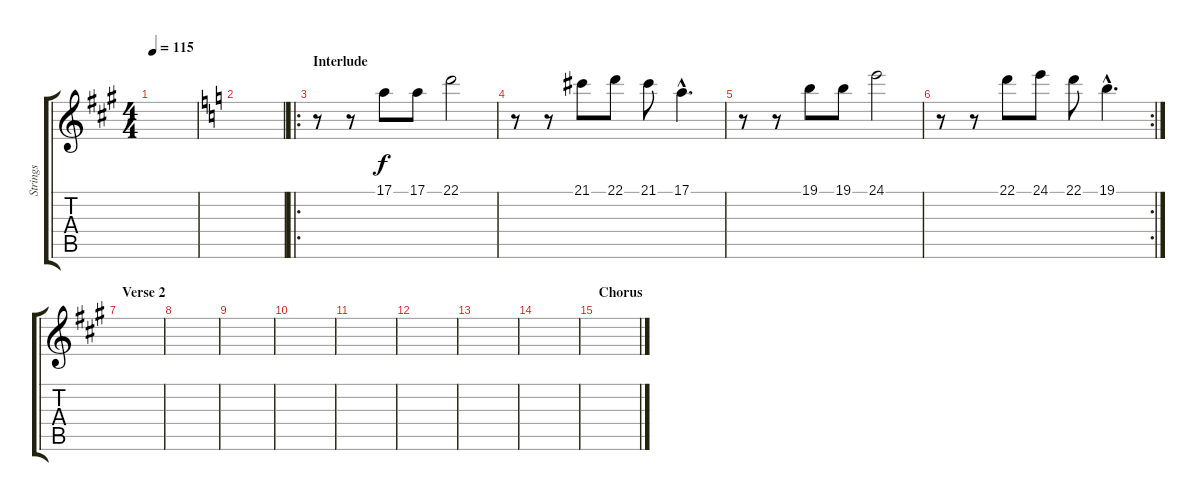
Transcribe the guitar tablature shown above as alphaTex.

\track ("Strings" "Strings") {instrument vibraphone}
\staff {score tabs}
\tuning (E4 B3 G3 D3 A2 E2) {hide}
\ts (4 4)
\tempo 115
\clef g2
\ks a
|
\ks c
|
\ro
\section ("" "Interlude")
r.8 r.8 17.1.8 17.1.8 22.1.2 |
r.8 r.8 21.1.8 22.1.8 21.1.8 17.1{hac}.4{d} |
r.8 r.8 19.1.8 19.1.8 24.1.2 |
\rc 2
r.8 r.8 22.1.8 24.1.8 22.1.8 19.1{hac}.4{d} |
\section ("" "Verse 2")
\ks a
|
|
|
|
|
|
|
|
\section ("" "Chorus")
